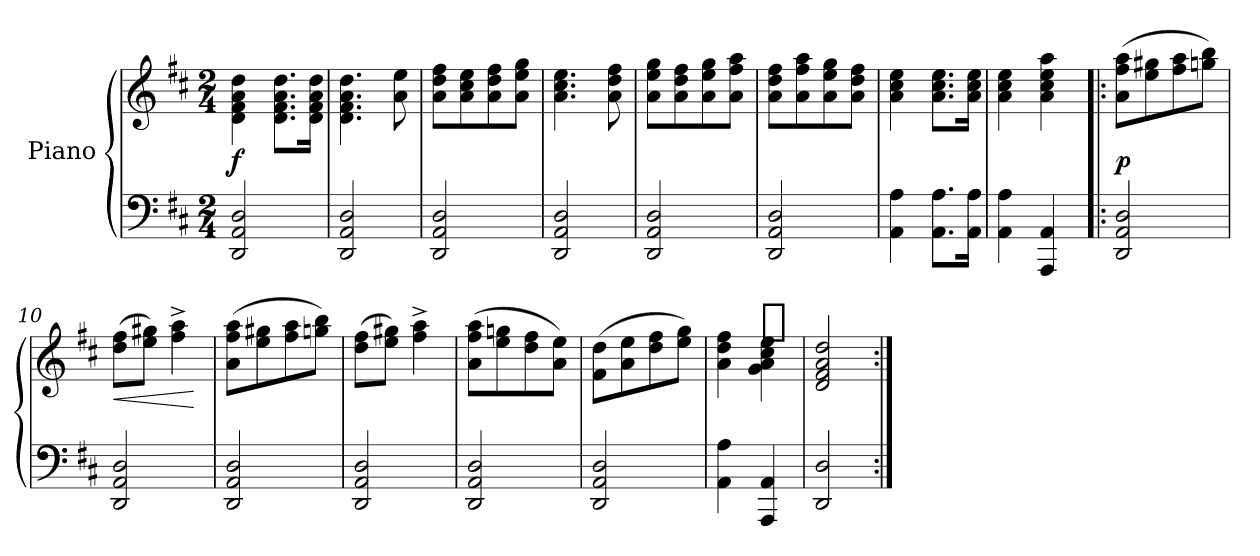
**kern	**kern	**dynam
*part2	*part1	*part1
*staff2	*staff1	*staff1
*I"Piano	*I"Piano	*
*clefF4	*clefG2	*
*k[f#c#]	*k[f#c#]	*
*D:	*D:	*
*M2/4	*M2/4	*
=1	=1	=1
2DD/ 2AA/ 2D/	4d\ 4f#\ 4a\ 4dd\	f
.	8.d\ 8.f#\ 8.a\ 8.dd\L	.
.	16d\ 16f#\ 16a\ 16dd\Jk	.
=2	=2	=2
2DD/ 2AA/ 2D/	4.d\ 4.f#\ 4.a\ 4.dd\	.
.	8a\ 8ee\	.
=3	=3	=3
2DD/ 2AA/ 2D/	8a\ 8dd\ 8ff#\L	.
.	8a\ 8cc#\ 8ee\	.
.	8a\ 8dd\ 8ff#\	.
.	8a\ 8ee\ 8gg\J	.
=4	=4	=4
2DD/ 2AA/ 2D/	4.a\ 4.cc#\ 4.ee\	.
.	8a\ 8dd\ 8ff#\	.
=5	=5	=5
2DD/ 2AA/ 2D/	8a\ 8ee\ 8gg\L	.
.	8a\ 8dd\ 8ff#\	.
.	8a\ 8ee\ 8gg\	.
.	8a\ 8ff#\ 8aa\J	.
=6	=6	=6
2DD/ 2AA/ 2D/	8a\ 8dd\ 8ff#\L	.
.	8a\ 8ff#\ 8aa\	.
.	8a\ 8ee\ 8gg\	.
.	8a\ 8dd\ 8ff#\J	.
=7	=7	=7
4AA\ 4A\	4a\ 4cc#\ 4ee\	.
8.AA\ 8.A\L	8.a\ 8.cc#\ 8.ee\L	.
16AA\ 16A\Jk	16a\ 16cc#\ 16ee\Jk	.
=8	=8	=8
4AA\ 4A\	4a\ 4cc#\ 4ee\	.
4AAA/ 4AA/	4a\ 4cc#\ 4ee\ 4aa\	.
=9!|:	=9!|:	=9!|:
2DD/ 2AA/ 2D/	(8a\ 8ff#\ 8aa\L	p
.	8ee\ 8gg#X\	.
.	8ff#\ 8aa\	.
.	8ggn\ 8bb\J)	.
=10	=10	=10
!	!	!LO:HP:b
2DD/ 2AA/ 2D/	(8dd\ 8ff#\L	<
.	8ee\ 8gg#X\J)	.
.	4ff#^\ 4aa^\	.
.	.	[
=11	=11	=11
2DD/ 2AA/ 2D/	(8a\ 8ff#\ 8aa\L	.
.	8ee\ 8gg#X\	.
.	8ff#\ 8aa\	.
.	8ggn\ 8bb\J)	.
=12	=12	=12
2DD/ 2AA/ 2D/	(8dd\ 8ff#\L	.
.	8ee\ 8gg#X\J)	.
.	4ff#^\ 4aa^\	.
=13	=13	=13
2DD/ 2AA/ 2D/	(8a\ 8ff#\ 8aa\L	.
.	8ee\ 8ggn\	.
.	8dd\ 8ff#\	.
.	8a\ 8ee\J)	.
=14	=14	=14
2DD/ 2AA/ 2D/	(8f#\ 8dd\L	.
.	8a\ 8ee\	.
.	8dd\ 8ff#\	.
.	8ee\ 8gg\J)	.
=15	=15	=15
4AA\ 4A\	4a\ 4dd\ 4ff#\	.
!	!LO:TX:a:t=[segno]	!
4AAA/ 4AA/	4g\ 4a\ 4cc#\ 4ee\	.
=16	=16	=16
2DD/ 2D/	2d/ 2f#/ 2a/ 2dd/	.
=:|!	=:|!	=:|!
*-	*-	*-
